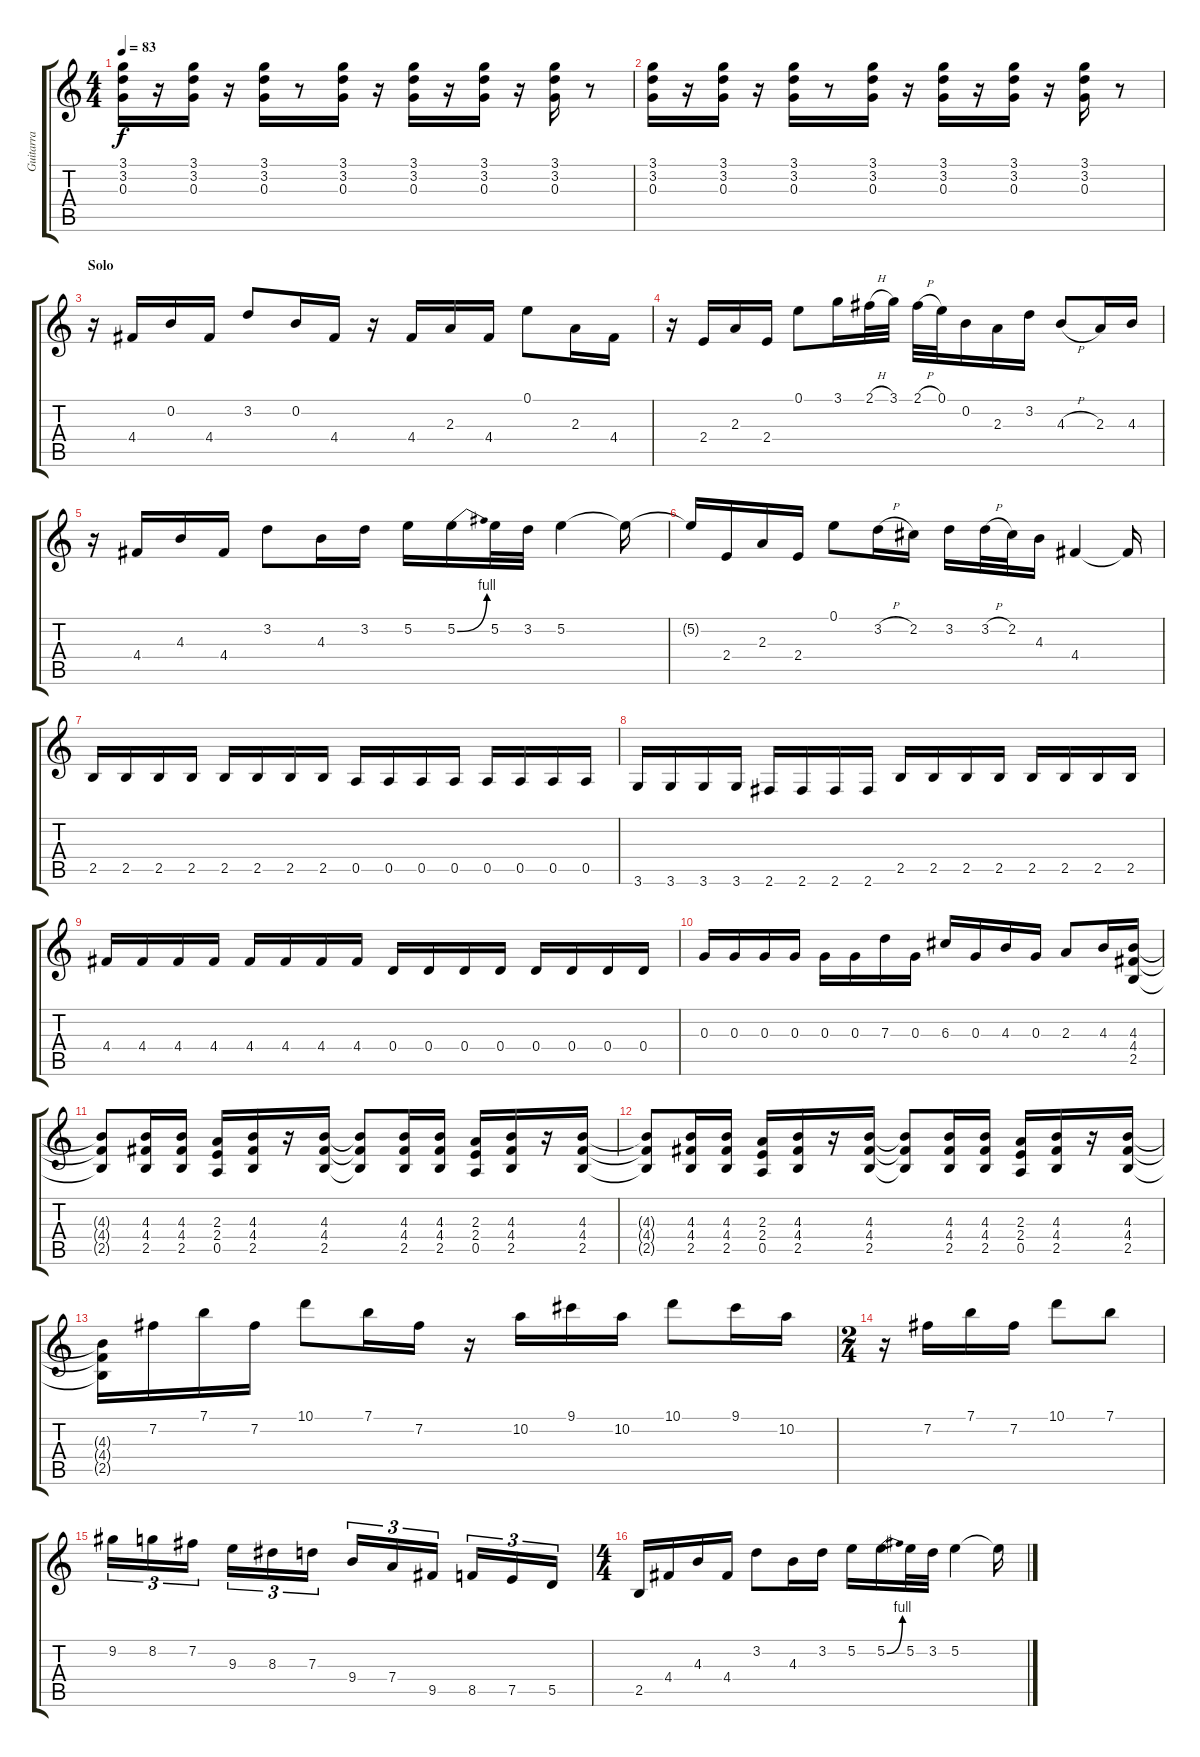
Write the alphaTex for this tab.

\track ("Guitarra" "Guitarra") {instrument electricguitarclean}
\staff {score tabs}
\tuning (E4 B3 G3 D3 A2 E2) {hide}
\ts (4 4)
\tempo 83
\clef g2
\ks c
(3.1 3.2 0.3).16{dy f} r.16 (3.1 3.2 0.3).16 r.16 (3.1 3.2 0.3).16 r.8 (3.1 3.2 0.3).16 r.16 (3.1 3.2 0.3).16 r.16 (3.1 3.2 0.3).16 r.16 (3.1 3.2 0.3).16 r.8 |
(3.1 3.2 0.3).16 r.16 (3.1 3.2 0.3).16 r.16 (3.1 3.2 0.3).16 r.8 (3.1 3.2 0.3).16 r.16 (3.1 3.2 0.3).16 r.16 (3.1 3.2 0.3).16 r.16 (3.1 3.2 0.3).16 r.8 |
\section ("" "Solo")
r.16{instrument overdrivenguitar} 4.4.16 0.2.16 4.4.16 3.2.8 0.2.16 4.4.16 r.16 4.4.16 2.3.16 4.4.16 0.1.8 2.3.16 4.4.16 |
r.16 2.4.16 2.3.16 2.4.16 0.1.8 3.1.16 2.1{h}.32 3.1.32 2.1{h}.32 0.1.32 0.2.16 2.3.16 3.2.16 4.3{h}.8 2.3.16 4.3.16 |
r.16 4.4.16 4.3.16 4.4.16 3.2.8 4.3.16 3.2.16 5.2.16 5.2{be (bend 0 0 60 4)}.16 5.2.32 3.2.32 5.2.4 5.2{t}.16 |
5.2{t}.16 2.4.16 2.3.16 2.4.16 0.1.8 3.2{h}.16 2.2.16 3.2.16 3.2{h}.32 2.2.32 4.3.16 4.4.4 4.4{t}.16 |
2.5.16{instrument overdrivenguitar} 2.5.16 2.5.16 2.5.16 2.5.16 2.5.16 2.5.16 2.5.16 0.5.16 0.5.16 0.5.16 0.5.16 0.5.16 0.5.16 0.5.16 0.5.16 |
3.6.16 3.6.16 3.6.16 3.6.16 2.6.16 2.6.16 2.6.16 2.6.16 2.5.16 2.5.16 2.5.16 2.5.16 2.5.16 2.5.16 2.5.16 2.5.16 |
4.4.16 4.4.16 4.4.16 4.4.16 4.4.16 4.4.16 4.4.16 4.4.16 0.4.16 0.4.16 0.4.16 0.4.16 0.4.16 0.4.16 0.4.16 0.4.16 |
0.3.16 0.3.16 0.3.16 0.3.16 0.3.16 0.3.16 7.3.16 0.3.16 6.3.16 0.3.16 4.3.16 0.3.16 2.3.8 4.3.16 (4.3 4.4 2.5).16 |
(4.3{t} 4.4{t} 2.5{t}).8 (4.3 4.4 2.5).16 (4.3 4.4 2.5).16 (2.3 2.4 0.5).16 (4.3 4.4 2.5).16 r.16 (4.3 4.4 2.5).16 (4.3{t} 4.4{t} 2.5{t}).8 (4.3 4.4 2.5).16 (4.3 4.4 2.5).16 (2.3 2.4 0.5).16 (4.3 4.4 2.5).16 r.16 (4.3 4.4 2.5).16 |
(4.3{t} 4.4{t} 2.5{t}).8 (4.3 4.4 2.5).16 (4.3 4.4 2.5).16 (2.3 2.4 0.5).16 (4.3 4.4 2.5).16 r.16 (4.3 4.4 2.5).16 (4.3{t} 4.4{t} 2.5{t}).8 (4.3 4.4 2.5).16 (4.3 4.4 2.5).16 (2.3 2.4 0.5).16 (4.3 4.4 2.5).16 r.16 (4.3 4.4 2.5).16 |
(4.3{t} 4.4{t} 2.5{t}).16 7.2.16 7.1.16 7.2.16 10.1.8 7.1.16 7.2.16 r.16 10.2.16 9.1.16 10.2.16 10.1.8 9.1.16 10.2.16 |
\ts (2 4)
r.16 7.2.16 7.1.16 7.2.16 10.1.8 7.1.8 |
9.2.16{tu (3 2)} 8.2.16{tu (3 2)} 7.2.16{tu (3 2)} 9.3.16{tu (3 2)} 8.3.16{tu (3 2)} 7.3.16{tu (3 2)} 9.4.16{tu (3 2)} 7.4.16{tu (3 2)} 9.5.16{tu (3 2)} 8.5.16{tu (3 2)} 7.5.16{tu (3 2)} 5.5.16{tu (3 2)} |
\ts (4 4)
2.5.16 4.4.16 4.3.16 4.4.16 3.2.8 4.3.16 3.2.16 5.2.16 5.2{be (bend 0 0 60 4)}.16 5.2.32 3.2.32 5.2.4 5.2{t}.16
